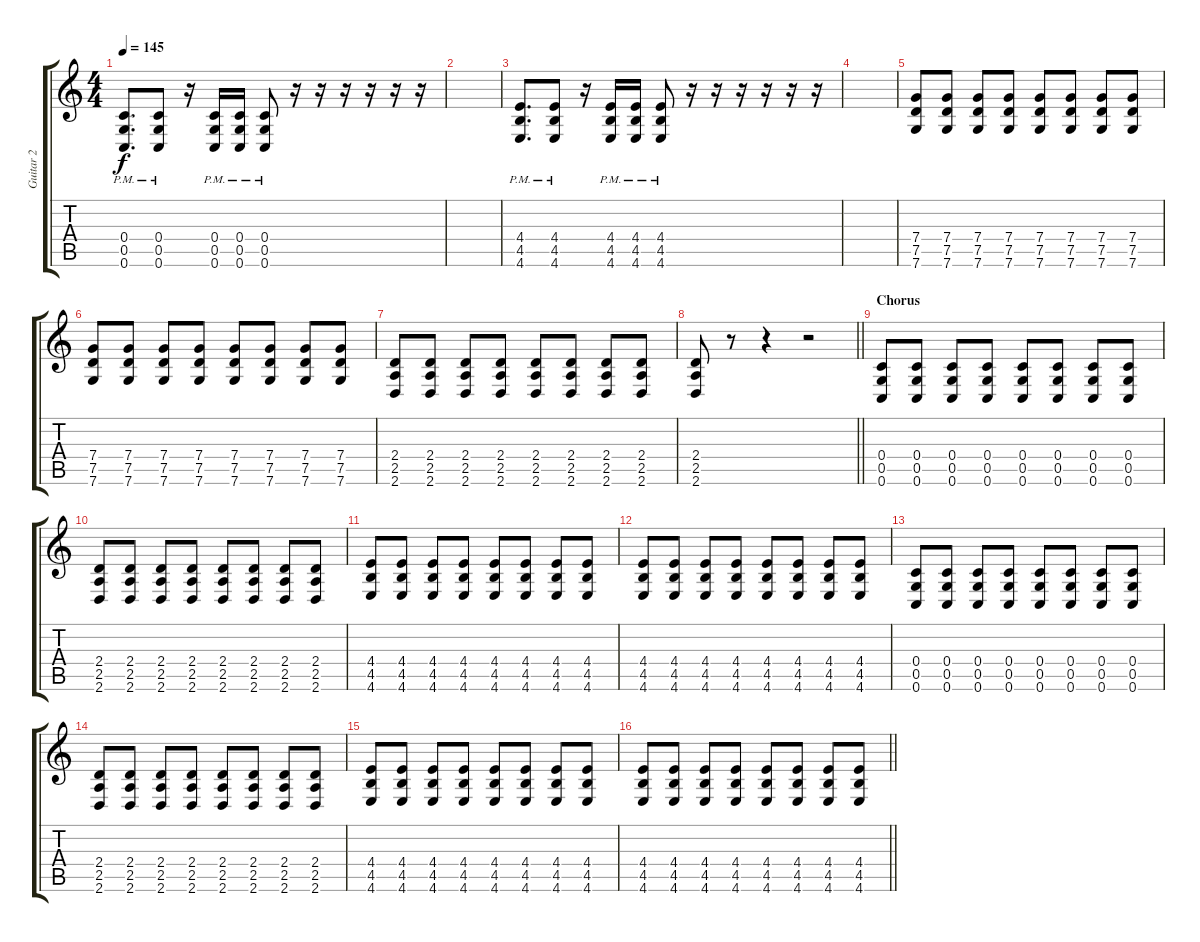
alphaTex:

\track ("Guitar 2" "Guitar 2") {instrument distortionguitar}
\staff {score tabs}
\tuning (D4 A3 F3 C3 G2 C2) {hide}
\ts (4 4)
\tempo 145
\clef g2
\ks c
(0.4{pm} 0.5{pm} 0.6{pm}).8{d dy f} (0.4{pm} 0.5{pm} 0.6{pm}).8 r.16 (0.4{pm} 0.5{pm} 0.6{pm}).16 (0.4{pm} 0.5{pm} 0.6{pm}).16 (0.4{pm} 0.5{pm} 0.6{pm}).8 r.16 r.16 r.16 r.16 r.16 r.16 |
|
(4.4{pm} 4.5{pm} 4.6{pm}).8{d} (4.4{pm} 4.5{pm} 4.6{pm}).8 r.16 (4.4{pm} 4.5{pm} 4.6{pm}).16 (4.4{pm} 4.5{pm} 4.6{pm}).16 (4.4{pm} 4.5{pm} 4.6{pm}).8 r.16 r.16 r.16 r.16 r.16 r.16 |
|
(7.4 7.5 7.6).8 (7.4 7.5 7.6).8 (7.4 7.5 7.6).8 (7.4 7.5 7.6).8 (7.4 7.5 7.6).8 (7.4 7.5 7.6).8 (7.4 7.5 7.6).8 (7.4 7.5 7.6).8 |
(7.4 7.5 7.6).8 (7.4 7.5 7.6).8 (7.4 7.5 7.6).8 (7.4 7.5 7.6).8 (7.4 7.5 7.6).8 (7.4 7.5 7.6).8 (7.4 7.5 7.6).8 (7.4 7.5 7.6).8 |
(2.4 2.5 2.6).8 (2.4 2.5 2.6).8 (2.4 2.5 2.6).8 (2.4 2.5 2.6).8 (2.4 2.5 2.6).8 (2.4 2.5 2.6).8 (2.4 2.5 2.6).8 (2.4 2.5 2.6).8 |
\barLineRight lightlight
(2.4 2.5 2.6).8 r.8 r.4 r.2 |
\section ("" "Chorus")
(0.4 0.5 0.6).8 (0.4 0.5 0.6).8 (0.4 0.5 0.6).8 (0.4 0.5 0.6).8 (0.4 0.5 0.6).8 (0.4 0.5 0.6).8 (0.4 0.5 0.6).8 (0.4 0.5 0.6).8 |
(2.4 2.5 2.6).8 (2.4 2.5 2.6).8 (2.4 2.5 2.6).8 (2.4 2.5 2.6).8 (2.4 2.5 2.6).8 (2.4 2.5 2.6).8 (2.4 2.5 2.6).8 (2.4 2.5 2.6).8 |
(4.4 4.5 4.6).8 (4.4 4.5 4.6).8 (4.4 4.5 4.6).8 (4.4 4.5 4.6).8 (4.4 4.5 4.6).8 (4.4 4.5 4.6).8 (4.4 4.5 4.6).8 (4.4 4.5 4.6).8 |
(4.4 4.5 4.6).8 (4.4 4.5 4.6).8 (4.4 4.5 4.6).8 (4.4 4.5 4.6).8 (4.4 4.5 4.6).8 (4.4 4.5 4.6).8 (4.4 4.5 4.6).8 (4.4 4.5 4.6).8 |
(0.4 0.5 0.6).8 (0.4 0.5 0.6).8 (0.4 0.5 0.6).8 (0.4 0.5 0.6).8 (0.4 0.5 0.6).8 (0.4 0.5 0.6).8 (0.4 0.5 0.6).8 (0.4 0.5 0.6).8 |
(2.4 2.5 2.6).8 (2.4 2.5 2.6).8 (2.4 2.5 2.6).8 (2.4 2.5 2.6).8 (2.4 2.5 2.6).8 (2.4 2.5 2.6).8 (2.4 2.5 2.6).8 (2.4 2.5 2.6).8 |
(4.4 4.5 4.6).8 (4.4 4.5 4.6).8 (4.4 4.5 4.6).8 (4.4 4.5 4.6).8 (4.4 4.5 4.6).8 (4.4 4.5 4.6).8 (4.4 4.5 4.6).8 (4.4 4.5 4.6).8 |
\barLineRight lightlight
(4.4 4.5 4.6).8 (4.4 4.5 4.6).8 (4.4 4.5 4.6).8 (4.4 4.5 4.6).8 (4.4 4.5 4.6).8 (4.4 4.5 4.6).8 (4.4 4.5 4.6).8 (4.4 4.5 4.6).8
